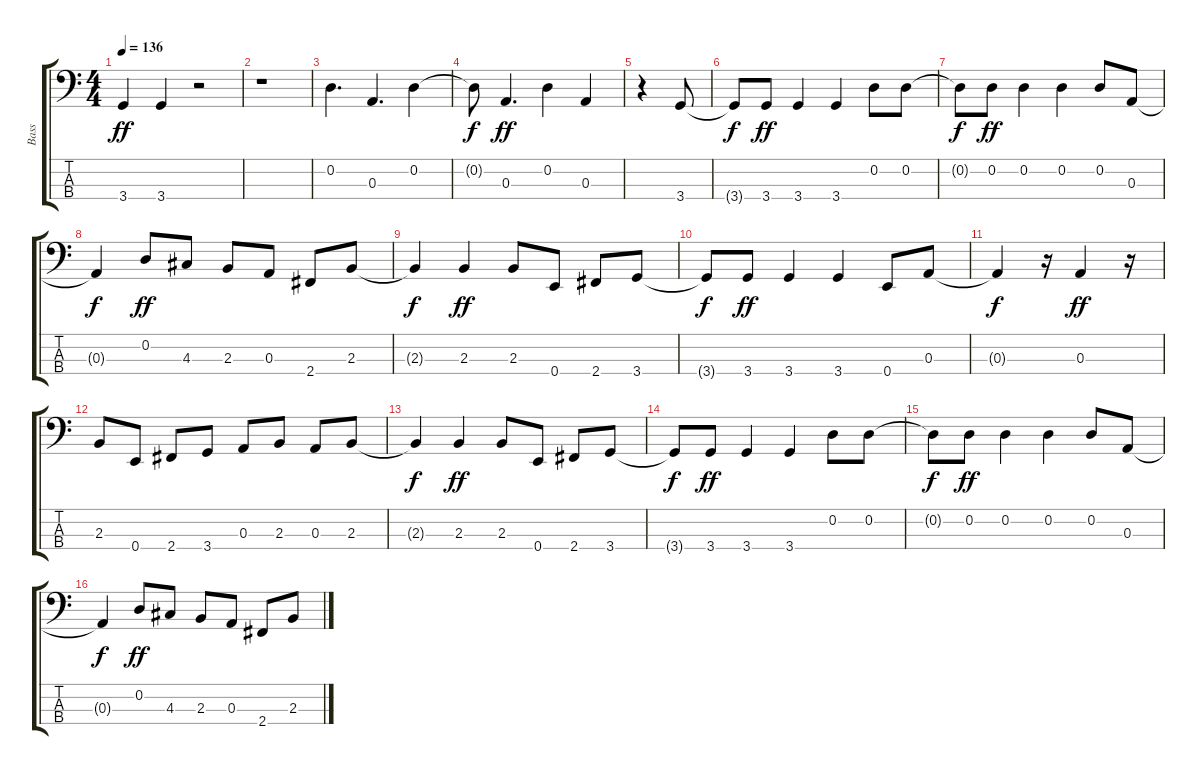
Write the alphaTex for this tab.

\track ("Bass" "Bass") {instrument electricbassfinger}
\staff {score tabs}
\tuning (G2 D2 A1 E1) {hide}
\ts (4 4)
\tempo 136
\clef f4
\ks c
3.4.4{dy ff} 3.4.4 r.2 |
r.1 |
0.2.4{d} 0.3.4{d} 0.2.4 |
0.2{t}.8{dy f} 0.3.4{d dy ff} 0.2.4 0.3.4 |
r.4 3.4.8 |
3.4{t}.8{dy f} 3.4.8{dy ff} 3.4.4 3.4.4 0.2.8 0.2.8 |
0.2{t}.8{dy f} 0.2.8{dy ff} 0.2.4 0.2.4 0.2.8 0.3.8 |
0.3{t}.4{dy f} 0.2.8{dy ff} 4.3.8 2.3.8 0.3.8 2.4.8 2.3.8 |
2.3{t}.4{dy f} 2.3.4{dy ff} 2.3.8 0.4.8 2.4.8 3.4.8 |
3.4{t}.8{dy f} 3.4.8{dy ff} 3.4.4 3.4.4 0.4.8 0.3.8 |
0.3{t}.4{dy f} r.16 0.3.4{dy ff} r.16 |
2.3.8 0.4.8 2.4.8 3.4.8 0.3.8 2.3.8 0.3.8 2.3.8 |
2.3{t}.4{dy f} 2.3.4{dy ff} 2.3.8 0.4.8 2.4.8 3.4.8 |
3.4{t}.8{dy f} 3.4.8{dy ff} 3.4.4 3.4.4 0.2.8 0.2.8 |
0.2{t}.8{dy f} 0.2.8{dy ff} 0.2.4 0.2.4 0.2.8 0.3.8 |
0.3{t}.4{dy f} 0.2.8{dy ff} 4.3.8 2.3.8 0.3.8 2.4.8 2.3.8
